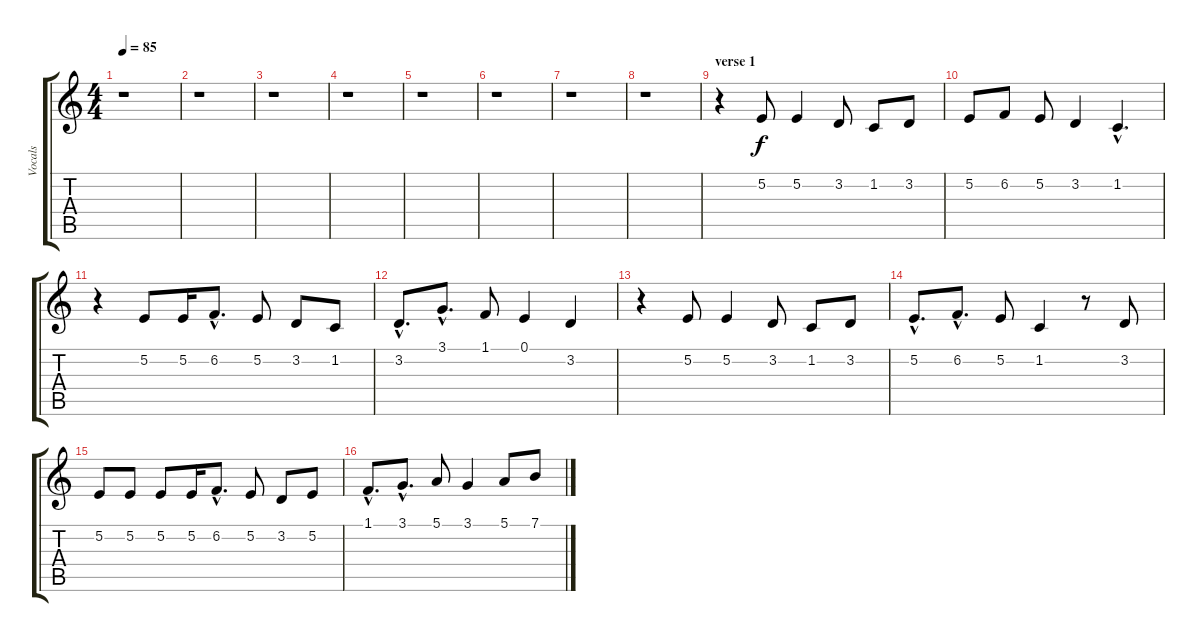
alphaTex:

\track ("Vocals" "Vocals") {instrument lead2sawtooth}
\staff {score tabs}
\tuning (E4 B3 G3 D3 A2 E2) {hide}
\ts (4 4)
\section ("" "")
\tempo 85
\clef g2
\ks c
r.1{dy f} |
r.1 |
r.1 |
r.1 |
r.1 |
r.1 |
r.1 |
r.1 |
\section ("" "verse 1")
r.4 5.2.8 5.2.4 3.2.8 1.2.8 3.2.8 |
5.2.8 6.2.8 5.2.8 3.2.4 1.2{hac}.4{d} |
r.4 5.2.8 5.2.16 6.2{hac}.8{d} 5.2.8 3.2.8 1.2.8 |
3.2{hac}.8{d} 3.1{hac}.8{d} 1.1.8 0.1.4 3.2.4 |
r.4 5.2.8 5.2.4 3.2.8 1.2.8 3.2.8 |
5.2{hac}.8{d} 6.2{hac}.8{d} 5.2.8 1.2.4 r.8 3.2.8 |
5.2.8 5.2.8 5.2.8 5.2.16 6.2{hac}.8{d} 5.2.8 3.2.8 5.2.8 |
1.1{hac}.8{d} 3.1{hac}.8{d} 5.1.8 3.1.4 5.1.8 7.1.8
